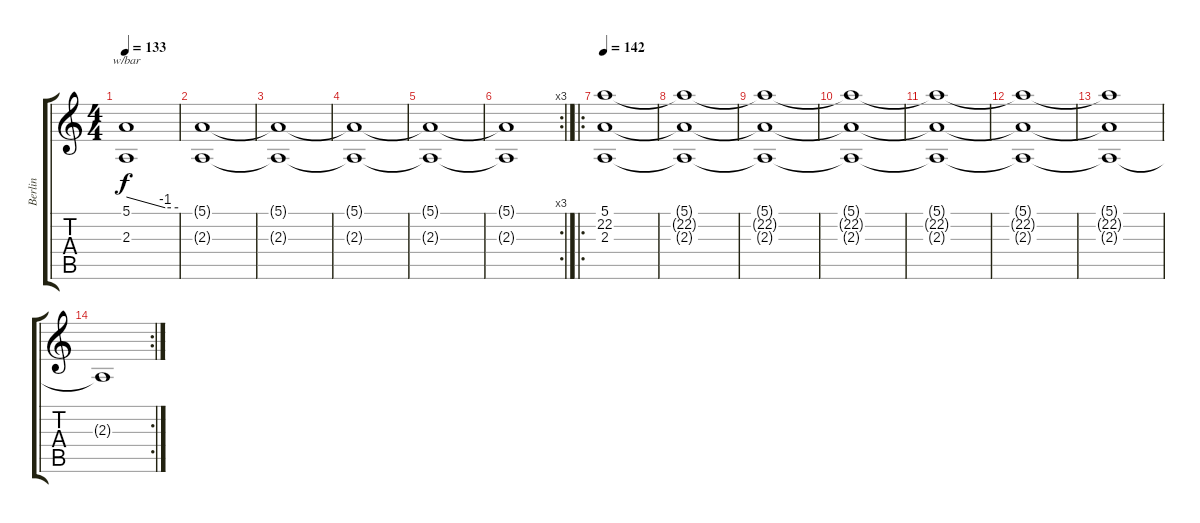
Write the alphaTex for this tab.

\track ("Berlin" "Berlin") {instrument applause}
\staff {score tabs}
\tuning (E4 B3 G3 D3 A2 E2) {hide}
\ts (4 4)
\tempo 133
\clef g2
\ks c
(5.1 2.3).1{tbe (custom default 0 0 45 -4 60 -4) dy f instrument applause} |
(5.1{t} 2.3{t}).1 |
(5.1{t} 2.3{t}).1 |
(5.1{t} 2.3{t}).1 |
(5.1{t} 2.3{t}).1 |
\rc 3
(5.1{t} 2.3{t}).1 |
\ro
\tempo 142
(5.1 22.2 2.3).1 |
(5.1{t} 22.2{t} 2.3{t}).1 |
(5.1{t} 22.2{t} 2.3{t}).1 |
(5.1{t} 22.2{t} 2.3{t}).1 |
(5.1{t} 22.2{t} 2.3{t}).1 |
(5.1{t} 22.2{t} 2.3{t}).1 |
(5.1{t} 22.2{t} 2.3{t}).1 |
\rc 2
2.3{t}.1
